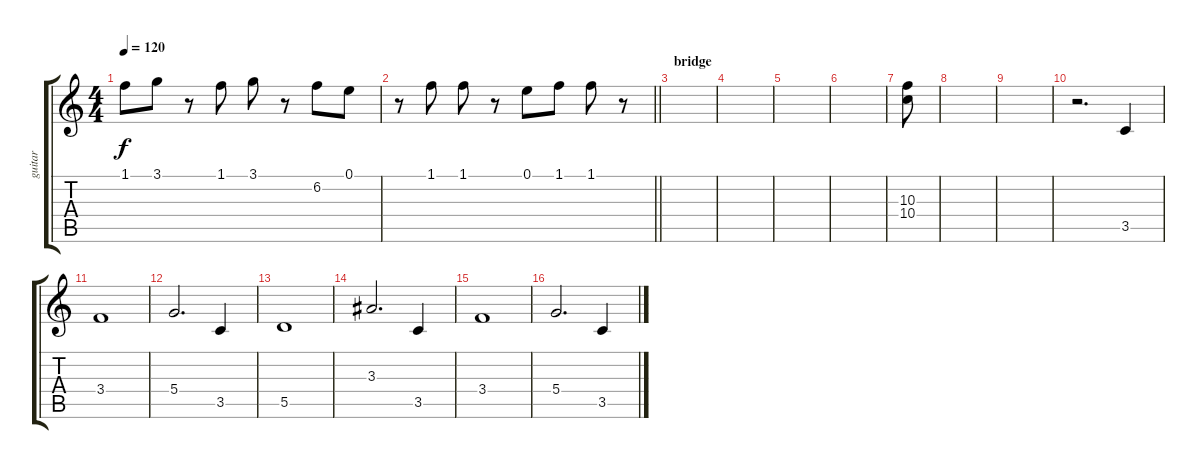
\track ("guitar" "guitar") {instrument overdrivenguitar}
\staff {score tabs}
\tuning (E4 B3 G3 D3 A2 E2) {hide}
\ts (4 4)
\tempo 120
\clef g2
\ks c
1.1.8{dy f} 3.1.8 r.8 1.1.8 3.1.8 r.8 6.2.8 0.1.8 |
\barLineRight lightlight
r.8 1.1.8 1.1.8 r.8 0.1.8 1.1.8 1.1.8 r.8 |
\section ("" "bridge")
|
|
|
|
(10.3 10.4).8 |
|
|
r.2{d} 3.5.4 |
3.4.1 |
5.4.2{d} 3.5.4 |
5.5.1 |
3.3.2{d} 3.5.4 |
3.4.1 |
5.4.2{d} 3.5.4
